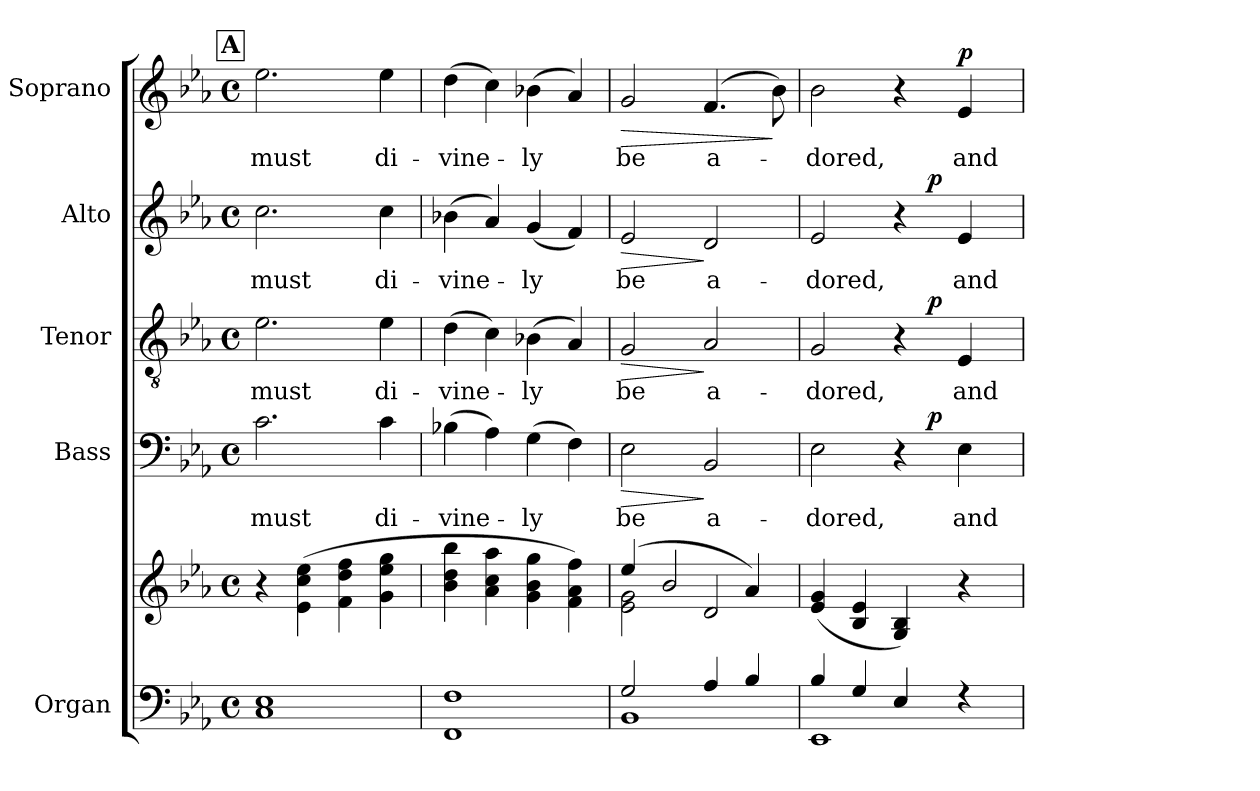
**kern	**kern	**kern	**text	**dynam	**kern	**text	**dynam	**kern	**text	**dynam	**kern	**text	**dynam
*part5	*part5	*part4	*part4	*part4	*part3	*part3	*part3	*part2	*part2	*part2	*part1	*part1	*part1
*staff6	*staff5	*staff4	*staff4	*staff4	*staff3	*staff3	*staff3	*staff2	*staff2	*staff2	*staff1	*staff1	*staff1
*I"Organ	*	*I"Bass	*	*	*I"Tenor	*	*	*I"Alto	*	*	*I"Soprano	*	*
*I'Org.	*	*I'B.	*	*	*I'T.	*	*	*I'A.	*	*	*I'S.	*	*
*clefF4	*clefG2	*clefF4	*	*	*clefGv2	*	*	*clefG2	*	*	*clefG2	*	*
*	*	*	*	*	*ITrd7c12	*	*	*	*	*	*	*	*
*k[b-e-a-]	*k[b-e-a-]	*k[b-e-a-]	*	*	*k[b-e-a-]	*	*	*k[b-e-a-]	*	*	*k[b-e-a-]	*	*
*E-:	*E-:	*E-:	*	*	*E-:	*	*	*E-:	*	*	*E-:	*	*
*M4/4	*M4/4	*M4/4	*	*	*M4/4	*	*	*M4/4	*	*	*M4/4	*	*
*met(c)	*met(c)	*met(c)	*	*	*met(c)	*	*	*met(c)	*	*	*met(c)	*	*
!!LO:REH:place=s1:B:color=#000000:enc=box:fs=16.8551:t=A
=17	=17	=17	=17	=17	=17	=17	=17	=17	=17	=17	=17	=17	=17
!	!	!	!LO:LY:b:color=#000000	!	!	!	!	!	!	!	!	!	!
!	!	!	!	!	!	!LO:LY:b:color=#000000	!	!	!	!	!	!	!
!	!	!	!	!	!	!	!	!	!LO:LY:b:color=#000000	!	!	!	!
!	!	!	!	!	!	!	!	!	!	!	!	!LO:LY:b:color=#000000	!
1Ci 1E-i	4r	2.ci\	must	.	2.E-i\	must	.	2.cci\	must	.	2.ee-i\	must	.
.	(4e-i\ 4cci 4ee-i	.	.	.	.	.	.	.	.	.	.	.	.
.	4fi\ 4ddi 4ffi	.	.	.	.	.	.	.	.	.	.	.	.
!	!	!	!LO:LY:b:color=#000000	!	!	!	!	!	!	!	!	!	!
!	!	!	!	!	!	!LO:LY:b:color=#000000	!	!	!	!	!	!	!
!	!	!	!	!	!	!	!	!	!LO:LY:b:color=#000000	!	!	!	!
!	!	!	!	!	!	!	!	!	!	!	!	!LO:LY:b:color=#000000	!
.	4gi\ 4ee-i 4ggi	4ci\	di-	.	4E-i\	di-	.	4cci\	di-	.	4ee-i\	di-	.
=18	=18	=18	=18	=18	=18	=18	=18	=18	=18	=18	=18	=18	=18
!	!	!	!LO:LY:b:color=#000000	!	!	!	!	!	!	!	!	!	!
!	!	!	!	!	!	!LO:LY:b:color=#000000	!	!	!	!	!	!	!
!	!	!	!	!	!	!	!	!	!LO:LY:b:color=#000000	!	!	!	!
!	!	!	!	!	!	!	!	!	!	!	!	!LO:LY:b:color=#000000	!
1FFi 1Fi	4b-i\ 4ddi 4bb-i	(4B-Xi\	-vine-	.	(4Di\	-vine-	.	(4b-Xi\	-vine-	.	(4ddi\	-vine-	.
.	4a-i\ 4cci 4aa-i	4A-i\)	.	.	4Ci\)	.	.	4a-i/)	.	.	4cci\)	.	.
!	!	!	!LO:LY:b:color=#000000	!	!	!	!	!	!	!	!	!	!
!	!	!	!	!	!	!LO:LY:b:color=#000000	!	!	!	!	!	!	!
!	!	!	!	!	!	!	!	!	!LO:LY:b:color=#000000	!	!	!	!
!	!	!	!	!	!	!	!	!	!	!	!	!LO:LY:b:color=#000000	!
.	4gi\ 4b-i 4ggi	(4Gi\	-ly	.	(4BB-Xi\	-ly	.	(4gi/	-ly	.	(4b-Xi\	-ly	.
.	4fi\ 4a-i 4ffi)	4Fi\)	.	.	4AA-i/)	.	.	4fi/)	.	.	4a-i/)	.	.
=19	=19	=19	=19	=19	=19	=19	=19	=19	=19	=19	=19	=19	=19
*^	*^	*	*	*	*	*	*	*	*	*	*	*	*
!	!	!	!	!	!LO:LY:b:color=#000000	!LO:HP:b	!	!	!	!	!	!	!	!	!
!	!	!	!	!	!	!	!	!LO:LY:b:color=#000000	!LO:HP:b	!	!	!	!	!	!
!	!	!	!	!	!	!	!	!	!	!	!LO:LY:b:color=#000000	!LO:HP:b	!	!	!
!	!	!	!	!	!	!	!	!	!	!	!	!	!	!LO:LY:b:color=#000000	!LO:HP:b
2Gi/	1BB-i	(4ee-i/	2e-i\ 2gi	2E-i\	be	>	2GGi/	be	>	2e-i/	be	>	2gi/	be	>
.	.	2b-i/	.	.	.	.	.	.	.	.	.	.	.	.	.
!	!	!	!	!	!LO:LY:b:color=#000000	!	!	!	!	!	!	!	!	!	!
!	!	!	!	!	!	!	!	!LO:LY:b:color=#000000	!	!	!	!	!	!	!
!	!	!	!	!	!	!	!	!	!	!	!LO:LY:b:color=#000000	!	!	!	!
!	!	!	!	!	!	!	!	!	!	!	!	!	!	!LO:LY:b:color=#000000	!
4A-i/	.	.	2di/	2BB-i/	a-	]	2AA-i/	a-	]	2di/	a-	]	(4.fi/	a-	.
4B-i/	.	4a-i/)	.	.	.	.	.	.	.	.	.	.	.	.	.
.	.	.	.	.	.	.	.	.	.	.	.	.	8b-i\)	.	]
*	*	*v	*v	*	*	*	*	*	*	*	*	*	*	*	*
=20	=20	=20	=20	=20	=20	=20	=20	=20	=20	=20	=20	=20	=20	=20
!	!	!	!	!LO:LY:b:color=#000000	!	!	!	!	!	!	!	!	!	!
!	!	!	!	!	!	!	!LO:LY:b:color=#000000	!	!	!	!	!	!	!
!	!	!	!	!	!	!	!	!	!	!LO:LY:b:color=#000000	!	!	!	!
!	!	!	!	!	!	!	!	!	!	!	!	!	!LO:LY:b:color=#000000	!
*	*	*	*^	*	*	*^	*	*	*^	*	*	*	*	*
4B-i/	1EE-i	(4e-i/ 4gi	2E-i\	2ryy	-dored,	.	2GGi/	2ryy	-dored,	.	2e-i/	2ryy	-dored,	.	2b-i\	-dored,	.
4Gi/	.	4B-i/ 4e-i	.	.	.	.	.	.	.	.	.	.	.	.	.	.	.
4E-i/	.	4Gi/ 4B-i)	4r	16ryy	.	.	4r	16ryy	.	.	4r	16ryy	.	.	4r	.	.
.	.	.	.	32ryy	.	.	.	32ryy	.	.	.	32ryy	.	.	.	.	.
.	.	.	.	256.ryy	.	.	.	256.ryy	.	.	.	256.ryy	.	.	.	.	.
.	.	.	.	4ryy	.	p	.	4ryy	.	p	.	4ryy	.	p	.	.	.
!	!	!	!	!	!LO:LY:b:color=#000000	!	!	!	!	!	!	!	!	!	!	!	!
!	!	!	!	!	!	!	!	!	!LO:LY:b:color=#000000	!	!	!	!	!	!	!	!
!	!	!	!	!	!	!	!	!	!	!	!	!	!LO:LY:b:color=#000000	!	!	!	!
!	!	!	!	!	!	!	!	!	!	!	!	!	!	!	!	!LO:LY:b:color=#000000	!
4r	.	4r	4E-i\	.	and	.	4EE-i/	.	and	.	4e-i/	.	and	.	4e-i/	and	p
.	.	.	.	8ryy	.	.	.	8ryy	.	.	.	8ryy	.	.	.	.	.
.	.	.	.	64ryy	.	.	.	64ryy	.	.	.	64ryy	.	.	.	.	.
.	.	.	.	128ryy	.	.	.	128ryy	.	.	.	128ryy	.	.	.	.	.
.	.	.	.	512ryy	.	.	.	512ryy	.	.	.	512ryy	.	.	.	.	.
*	*	*	*v	*v	*	*	*	*	*	*	*v	*v	*	*	*	*	*
*v	*v	*	*	*	*	*v	*v	*	*	*	*	*	*	*	*
=	=	=	=	=	=	=	=	=	=	=	=	=	=
*-	*-	*-	*-	*-	*-	*-	*-	*-	*-	*-	*-	*-	*-
